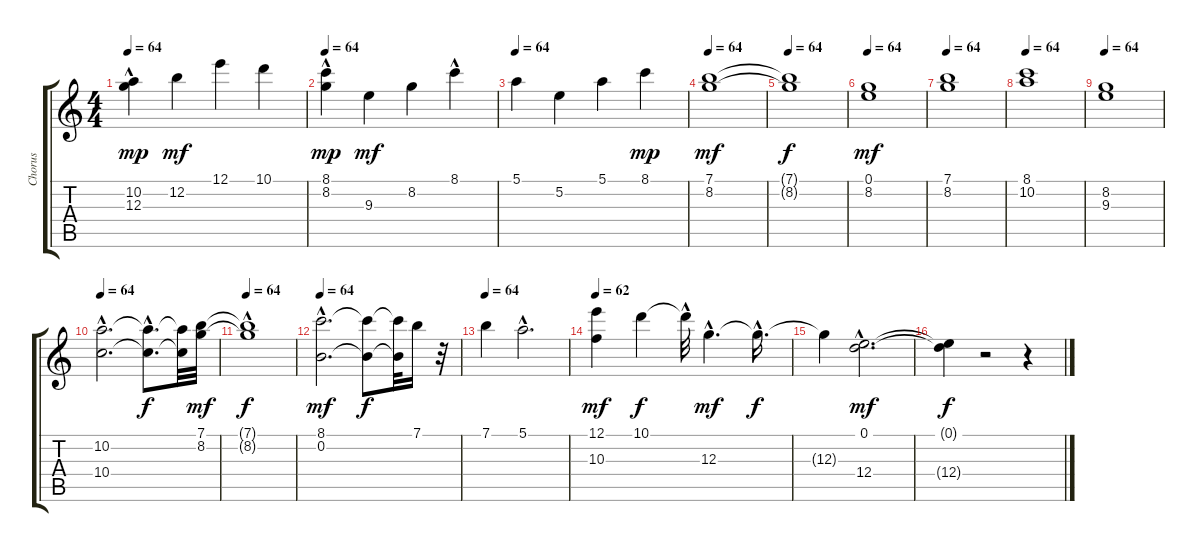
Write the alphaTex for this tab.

\track ("Chorus" "Chorus") {instrument acousticguitarsteel}
\staff {score tabs}
\tuning (E4 B3 G3 D3 A2 E2) {hide}
\ts (4 4)
\tempo 64
\clef g2
\ks c
(10.2 12.3{hac}).4{dy mp} 12.2.4{dy mf} 12.1.4 10.1.4 |
\tempo 64
(8.1{hac} 8.2{hac}).4{dy mp} 9.3.4{dy mf} 8.2.4 8.1{hac}.4 |
\tempo 64
5.1.4 5.2.4 5.1.4 8.1.4{dy mp} |
\tempo 64
(7.1 8.2).1{dy mf} |
\tempo 64
(7.1{t} 8.2{t}).1{dy f} |
\tempo 64
(0.1 8.2).1{dy mf} |
\tempo 64
(7.1 8.2).1 |
\tempo 64
(8.1 10.2).1 |
\tempo 64
(8.2 9.3).1 |
\tempo 64
(10.2{hac} 10.4{hac}).2{d} (10.2{hac t} 10.4{hac t}).8{d dy f} (10.2{t} 10.4{t}).32 (7.1 8.2).32{dy mf} |
\tempo 64
(7.1{t} 8.2{hac t}).1{dy f} |
\tempo 64
(8.1{hac} 0.2{hac}).2{d dy mf} (8.1{t} 0.2{t}).8{dy f} (8.1{t} 0.2{t}).32 7.1.16 r.32 |
\tempo 64
7.1.4 5.1{hac}.2{d} |
\tempo 62
(12.1 10.3).4{dy mf} 10.1.4{dy f} 10.1{hac t}.32 12.3{hac}.4{d dy mf} 12.3{hac t}.16{d dy f} |
12.3{t}.4 (0.1{hac} 12.4{hac}).2{d dy mf} |
(0.1{t} 12.4{t}).4{dy f} r.2 r.4
